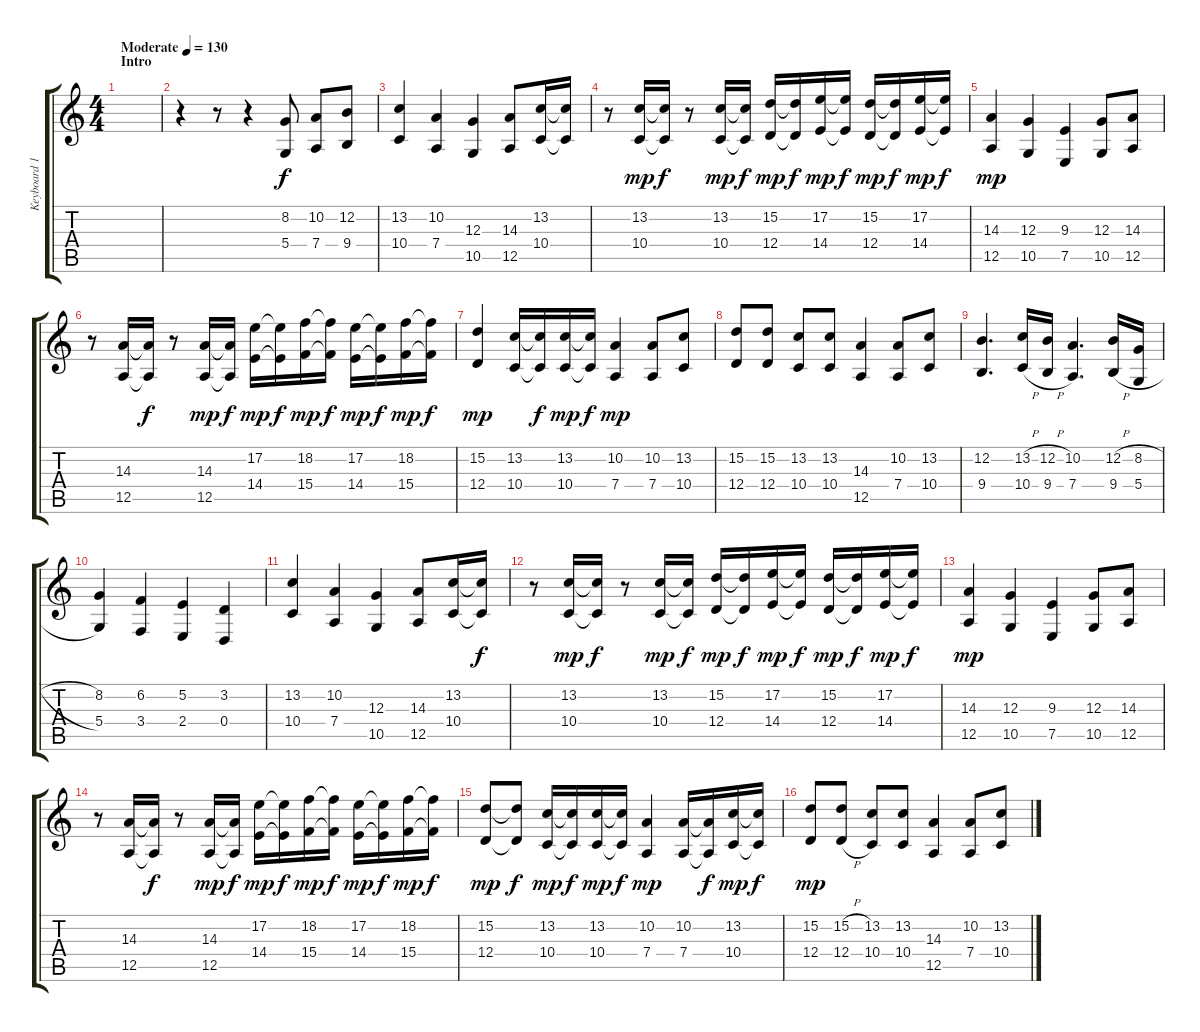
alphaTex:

\track ("Keyboard 1" "Keyboard 1") {instrument stringensemble1}
\staff {score tabs}
\tuning (E4 B3 G3 D3 A2 E2) {hide}
\ts (4 4)
\section ("" "Intro")
\tempo (130 "Moderate")
\clef g2
\ks c
|
r.4 r.8 r.4 (8.2 5.4).8 (10.2 7.4).8 (12.2 9.4).8 |
(13.2 10.4).4 (10.2 7.4).4 (12.3 10.5).4 (14.3 12.5).8 (13.2 10.4).16 (13.2{t} 10.4{t}).16{dy f} |
r.8 (13.2 10.4).16{dy mp} (13.2{t} 10.4{t}).16{dy f} r.8 (13.2 10.4).16{dy mp} (13.2{t} 10.4{t}).16{dy f} (15.2 12.4).16{dy mp} (15.2{t} 12.4{t}).16{dy f} (17.2 14.4).16{dy mp} (17.2{t} 14.4{t}).16{dy f} (15.2 12.4).16{dy mp} (15.2{t} 12.4{t}).16{dy f} (17.2 14.4).16{dy mp} (17.2{t} 14.4{t}).16{dy f} |
(14.3 12.5).4{dy mp} (12.3 10.5).4 (9.3 7.5).4 (12.3 10.5).8 (14.3 12.5).8 |
r.8 (14.3 12.5).16 (14.3{t} 12.5{t}).16{dy f} r.8 (14.3 12.5).16{dy mp} (14.3{t} 12.5{t}).16{dy f} (17.2 14.4).16{dy mp} (17.2{t} 14.4{t}).16{dy f} (18.2 15.4).16{dy mp} (18.2{t} 15.4{t}).16{dy f} (17.2 14.4).16{dy mp} (17.2{t} 14.4{t}).16{dy f} (18.2 15.4).16{dy mp} (18.2{t} 15.4{t}).16{dy f} |
(15.2 12.4).4{dy mp} (13.2 10.4).16 (13.2{t} 10.4{t}).16{dy f} (13.2 10.4).16{dy mp} (13.2{t} 10.4{t}).16{dy f} (10.2 7.4).4{dy mp} (10.2 7.4).8 (13.2 10.4).8 |
(15.2 12.4).8 (15.2 12.4).8 (13.2 10.4).8 (13.2 10.4).8 (14.3 12.5).4 (10.2 7.4).8 (13.2 10.4).8 |
(12.2 9.4).4{d} (13.2{h} 10.4{h}).16 (12.2{h} 9.4{h}).16 (10.2 7.4).4{d} (12.2{h} 9.4{h}).16 (8.2{h} 5.4{h}).16 |
(8.2 5.4).4 (6.2 3.4).4 (5.2 2.4).4 (3.2 0.4).4 |
(13.2 10.4).4 (10.2 7.4).4 (12.3 10.5).4 (14.3 12.5).8 (13.2 10.4).16 (13.2{t} 10.4{t}).16{dy f} |
r.8 (13.2 10.4).16{dy mp} (13.2{t} 10.4{t}).16{dy f} r.8 (13.2 10.4).16{dy mp} (13.2{t} 10.4{t}).16{dy f} (15.2 12.4).16{dy mp} (15.2{t} 12.4{t}).16{dy f} (17.2 14.4).16{dy mp} (17.2{t} 14.4{t}).16{dy f} (15.2 12.4).16{dy mp} (15.2{t} 12.4{t}).16{dy f} (17.2 14.4).16{dy mp} (17.2{t} 14.4{t}).16{dy f} |
(14.3 12.5).4{dy mp} (12.3 10.5).4 (9.3 7.5).4 (12.3 10.5).8 (14.3 12.5).8 |
r.8 (14.3 12.5).16 (14.3{t} 12.5{t}).16{dy f} r.8 (14.3 12.5).16{dy mp} (14.3{t} 12.5{t}).16{dy f} (17.2 14.4).16{dy mp} (17.2{t} 14.4{t}).16{dy f} (18.2 15.4).16{dy mp} (18.2{t} 15.4{t}).16{dy f} (17.2 14.4).16{dy mp} (17.2{t} 14.4{t}).16{dy f} (18.2 15.4).16{dy mp} (18.2{t} 15.4{t}).16{dy f} |
(15.2 12.4).8{dy mp} (15.2{t} 12.4{t}).8{dy f} (13.2 10.4).16{dy mp} (13.2{t} 10.4{t}).16{dy f} (13.2 10.4).16{dy mp} (13.2{t} 10.4{t}).16{dy f} (10.2 7.4).4{dy mp} (10.2 7.4).16 (10.2{t} 7.4{t}).16{dy f} (13.2 10.4).16{dy mp} (13.2{t} 10.4{t}).16{dy f} |
(15.2 12.4).8{dy mp} (15.2{h} 12.4{h}).8 (13.2 10.4).8 (13.2 10.4).8 (14.3 12.5).4 (10.2 7.4).8 (13.2 10.4).8
